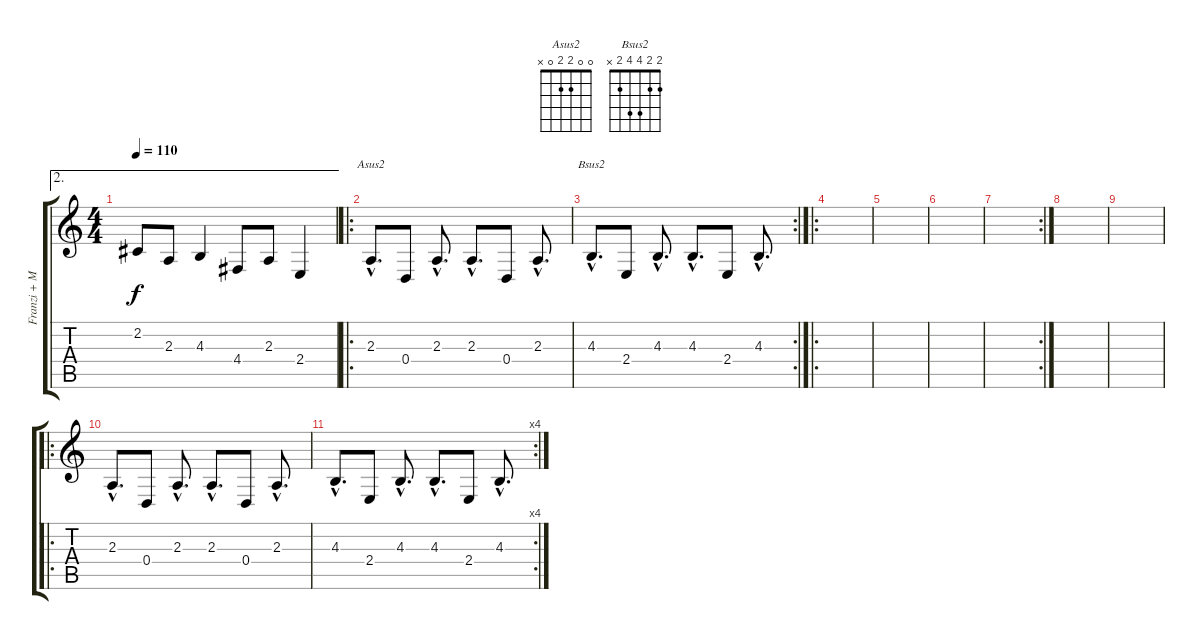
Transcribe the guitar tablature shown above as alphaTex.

\track ("Franzi + Maize" "Franzi + M") {instrument tenorsax}
\staff {score tabs}
\tuning (E4 B3 G3 D3 A2 E2) {hide}
\chord ("Asus2" 0 0 2 2 0 x)
\chord ("Bsus2" 2 2 4 4 2 x)
\ae 2
\ts (4 4)
\tempo 110
\clef g2
\ks c
2.2.8{dy f} 2.3.8 4.3.4 4.4.8 2.3.8 2.4.4 |
\ro
2.3{hac}.8{d ch "Asus2"} 0.4.8 2.3{hac}.8{d} 2.3{hac}.8{d} 0.4.8 2.3{hac}.8{d} |
\rc 2
4.3{hac}.8{d ch "Bsus2"} 2.4.8 4.3{hac}.8{d} 4.3{hac}.8{d} 2.4.8 4.3{hac}.8{d} |
\ro
|
|
|
\rc 2
|
|
|
\ro
2.3{hac}.8{d} 0.4.8 2.3{hac}.8{d} 2.3{hac}.8{d} 0.4.8 2.3{hac}.8{d} |
\rc 4
4.3{hac}.8{d} 2.4.8 4.3{hac}.8{d} 4.3{hac}.8{d} 2.4.8 4.3{hac}.8{d}
